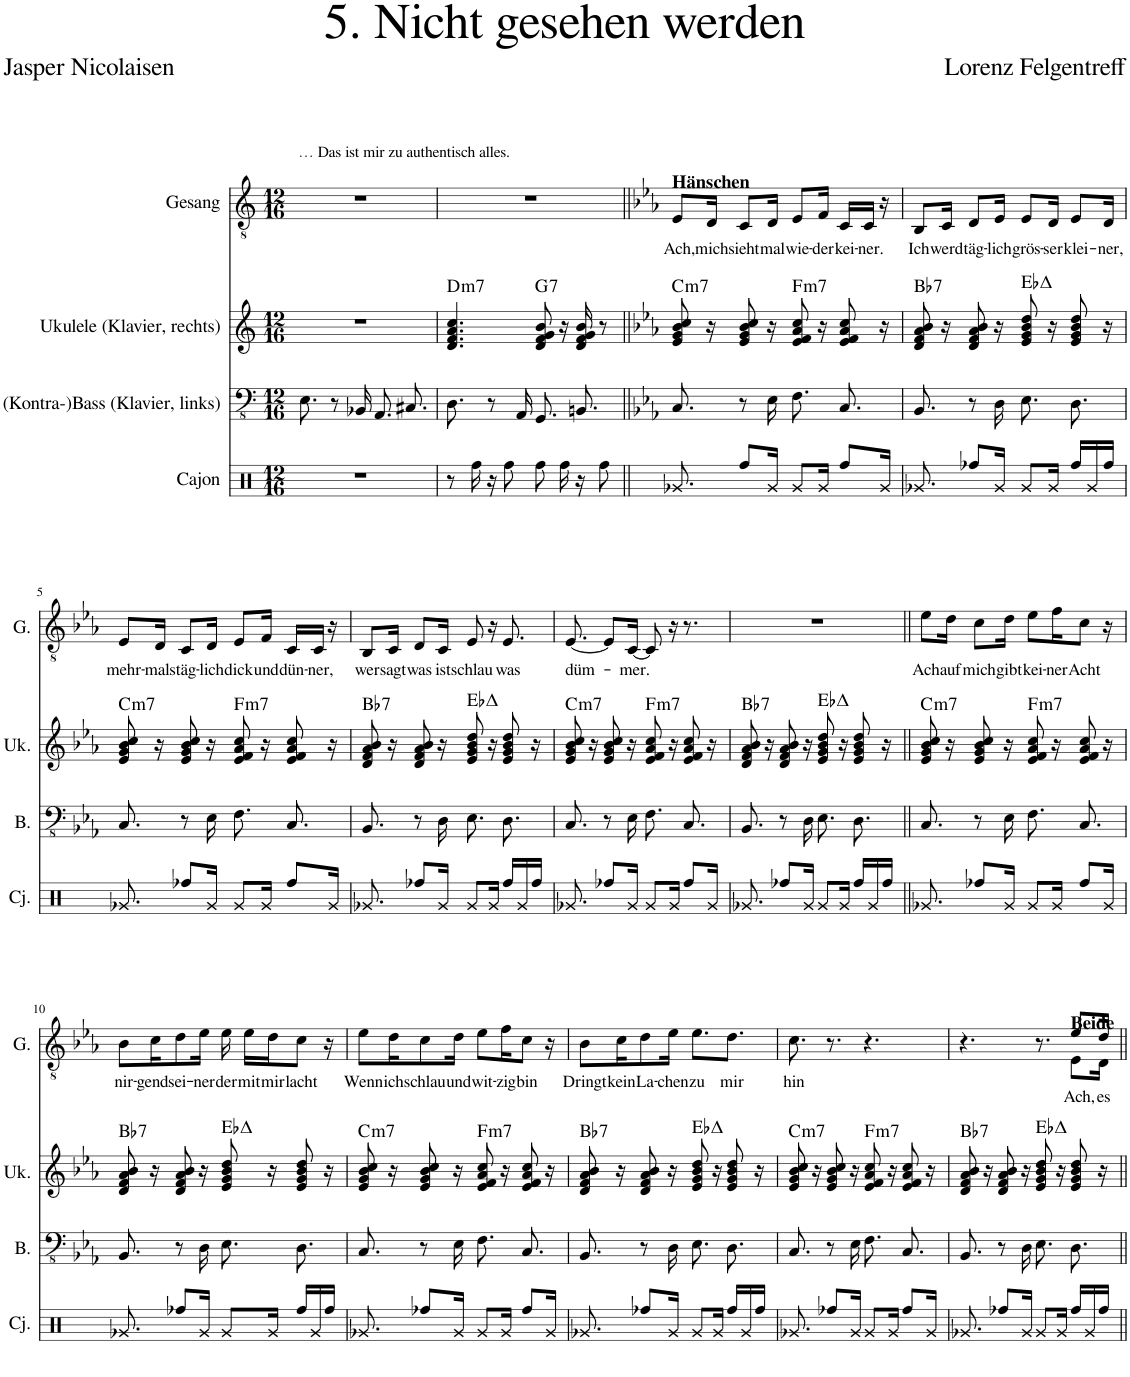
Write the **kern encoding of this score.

**kern	**kern	**kern	**harte	**kern	**text
*part4	*part3	*part2	*part2	*part1	*part1
*staff4	*staff3	*staff2	*	*staff1	*staff1
*I"Cajon	*I"(Kontra-)Bass (Klavier, links)	*I"Ukulele (Klavier, rechts)	*	*I"Gesang	*
*I'Cj.	*I'B.	*I'Uk.	*	*I'G.	*
*clefX	*clefFv4	*clefG2	*	*clefGv2	*
*k[]	*k[]	*k[]	*	*k[]	*
*M12/16	*M12/16	*M12/16	*	*M12/16	*
=1	=1	=1	=1	=1	=1
!	!	!	!	!LO:TX:a:t=… Das ist mir zu authentisch alles.	!
2.r	8.EE\	2.r	.	2.r	.
.	8r	.	.	.	.
.	16BBB-X/	.	.	.	.
.	8.AAA/	.	.	.	.
.	8.CC#X/	.	.	.	.
=2	=2	=2	=2	=2	=2
!	!	!	!LO:H:kt=m7	!	!
8r	8.DD\	4.d/ 4.f/ 4.a/ 4.cc/	D:min7	2.r	.
16Rff\	.	.	.	.	.
16r	8r	.	.	.	.
8Rff\	.	.	.	.	.
.	16AAA/	.	.	.	.
!	!	!	!LO:H:kt=7	!	!
8Rff\	8.GGG/	8d/ 8f/ 8g/ 8b/	G:7	.	.
16Rff\	.	16r	.	.	.
16r	8.BBBn/	16d/ 16f/ 16g/ 16b/	.	.	.
8Rff\	.	8r	.	.	.
=3||	=3||	=3||	=3||	=3||	=3||
*	*k[b-e-a-]	*k[b-e-a-]	*	*k[b-e-a-]	*
!	!	!	!	!LO:TX:a:B:t=Hänschen	!
!	!	!	!LO:H:kt=m7	!	!LO:LY:b
8.Rg/	8.CC/	8e-/ 8g/ 8b-/ 8cc/	C:min7	8E-/L	Ach,
!	!	!	!	!	!LO:LY:b
.	.	16r	.	16D/Jk	mich
!	!	!	!	!	!LO:LY:b
8Rff/L	8r	8e-/ 8g/ 8b-/ 8cc/	.	8C/L	sieht
!	!	!	!	!	!LO:LY:b
16Rg/Jk	16EE-\	16r	.	16D/Jk	mal
!	!	!	!LO:H:kt=m7	!	!LO:LY:b
8Rg/L	8.FF\	8e-/ 8f/ 8a-/ 8cc/	F:min7	8E-/L	wie-
!	!	!	!	!	!LO:LY:b
16Rg/Jk	.	16r	.	16F/Jk	-der
!	!	!	!	!	!LO:LY:b
8Rff/L	8.CC/	8e-/ 8f/ 8a-/ 8cc/	.	16C/LL	kei-
!	!	!	!	!	!LO:LY:b
.	.	.	.	16C/JJ	-ner.
16Rg/Jk	.	16r	.	16r	.
=4	=4	=4	=4	=4	=4
!	!	!	!LO:H:kt=7	!	!LO:LY:b
8.Rg/	8.BBB-/	8d/ 8f/ 8a-/ 8b-/	Bb:7	8BB-/L	Ich
!	!	!	!	!	!LO:LY:b
.	.	16r	.	16C/Jk	werd
!	!	!	!	!	!LO:LY:b
8Rff/L	8r	8d/ 8f/ 8a-/ 8b-/	.	8D/L	täg-
!	!	!	!	!	!LO:LY:b
16Rg/Jk	16DD\	16r	.	16E-/Jk	-lich
!	!	!	!LO:H:kt=Δ	!	!LO:LY:b
8Rg/L	8.EE-\	8e-/ 8g/ 8b-/ 8dd/	.	8E-/L	grös-
!	!	!	!	!	!LO:LY:b
16Rg/Jk	.	16r	.	16D/Jk	-ser
!	!	!	!	!	!LO:LY:b
16Rff/LL	8.DD\	8e-/ 8g/ 8b-/ 8dd/	.	8E-/L	klei-
16Rg/	.	.	.	.	.
!	!	!	!	!	!LO:LY:b
16Rff/JJ	.	16r	.	16D/Jk	-ner,
!!LO:LB:g=z
=5	=5	=5	=5	=5	=5
!	!	!	!LO:H:kt=m7	!	!LO:LY:b
8.Rg/	8.CC/	8e-/ 8g/ 8b-/ 8cc/	C:min7	8E-/L	mehr-
!	!	!	!	!	!LO:LY:b
.	.	16r	.	16D/Jk	-mals
!	!	!	!	!	!LO:LY:b
8Rff/L	8r	8e-/ 8g/ 8b-/ 8cc/	.	8C/L	täg-
!	!	!	!	!	!LO:LY:b
16Rg/Jk	16EE-\	16r	.	16D/Jk	-lich
!	!	!	!LO:H:kt=m7	!	!LO:LY:b
8Rg/L	8.FF\	8e-/ 8f/ 8a-/ 8cc/	F:min7	8E-/L	dick
!	!	!	!	!	!LO:LY:b
16Rg/Jk	.	16r	.	16F/Jk	und
!	!	!	!	!	!LO:LY:b
8Rff/L	8.CC/	8e-/ 8f/ 8a-/ 8cc/	.	16C/LL	dün-
!	!	!	!	!	!LO:LY:b
.	.	.	.	16C/JJ	-ner,
16Rg/Jk	.	16r	.	16r	.
=6	=6	=6	=6	=6	=6
!	!	!	!LO:H:kt=7	!	!LO:LY:b
8.Rg/	8.BBB-/	8d/ 8f/ 8a-/ 8b-/	Bb:7	8BB-/L	wer
!	!	!	!	!	!LO:LY:b
.	.	16r	.	16C/Jk	sagt
!	!	!	!	!	!LO:LY:b
8Rff/L	8r	8d/ 8f/ 8a-/ 8b-/	.	8D/L	was
!	!	!	!	!	!LO:LY:b
16Rg/Jk	16DD\	16r	.	16C/Jk	ist
!	!	!	!LO:H:kt=Δ	!	!LO:LY:b
8Rg/L	8.EE-\	8e-/ 8g/ 8b-/ 8dd/	.	8E-/	schlau
16Rg/Jk	.	16r	.	16r	.
!	!	!	!	!	!LO:LY:b
16Rff/LL	8.DD\	8e-/ 8g/ 8b-/ 8dd/	.	8.E-/	was
16Rg/	.	.	.	.	.
16Rff/JJ	.	16r	.	.	.
=7	=7	=7	=7	=7	=7
!	!	!	!LO:H:kt=m7	!	!LO:LY:b
8.Rg/	8.CC/	8e-/ 8g/ 8b-/ 8cc/	C:min7	[8.E-/	düm-
.	.	16r	.	.	.
8Rff/L	8r	8e-/ 8g/ 8b-/ 8cc/	.	8E-/L]	.
!	!	!	!	!	!LO:LY:b
16Rg/Jk	16EE-\	16r	.	[16C/Jk	-mer.
!	!	!	!LO:H:kt=m7	!	!
8Rg/L	8.FF\	8e-/ 8f/ 8a-/ 8cc/	F:min7	8C/]	.
16Rg/Jk	.	16r	.	16r	.
8Rff/L	8.CC/	8e-/ 8f/ 8a-/ 8cc/	.	8.r	.
16Rg/Jk	.	16r	.	.	.
=8	=8	=8	=8	=8	=8
!	!	!	!LO:H:kt=7	!	!
8.Rg/	8.BBB-/	8d/ 8f/ 8a-/ 8b-/	Bb:7	2.r	.
.	.	16r	.	.	.
8Rff/L	8r	8d/ 8f/ 8a-/ 8b-/	.	.	.
16Rg/Jk	16DD\	16r	.	.	.
!	!	!	!LO:H:kt=Δ	!	!
8Rg/L	8.EE-\	8e-/ 8g/ 8b-/ 8dd/	.	.	.
16Rg/Jk	.	16r	.	.	.
16Rff/LL	8.DD\	8e-/ 8g/ 8b-/ 8dd/	.	.	.
16Rg/	.	.	.	.	.
16Rff/JJ	.	16r	.	.	.
=9||	=9||	=9||	=9||	=9||	=9||
!	!	!	!LO:H:kt=m7	!	!LO:LY:b
8.Rg/	8.CC/	8e-/ 8g/ 8b-/ 8cc/	C:min7	8e-\L	Ach
!	!	!	!	!	!LO:LY:b
.	.	16r	.	16d\Jk	auf
!	!	!	!	!	!LO:LY:b
8Rff/L	8r	8e-/ 8g/ 8b-/ 8cc/	.	8c\L	mich
!	!	!	!	!	!LO:LY:b
16Rg/Jk	16EE-\	16r	.	16d\Jk	gibt
!	!	!	!LO:H:kt=m7	!	!LO:LY:b
8Rg/L	8.FF\	8e-/ 8f/ 8a-/ 8cc/	F:min7	8e-\L	kei-
!	!	!	!	!	!LO:LY:b
16Rg/Jk	.	16r	.	16f\K	-ner
!	!	!	!	!	!LO:LY:b
8Rff/L	8.CC/	8e-/ 8f/ 8a-/ 8cc/	.	8c\J	Acht
16Rg/Jk	.	16r	.	16r	.
!!LO:LB:g=z
=10	=10	=10	=10	=10	=10
!	!	!	!LO:H:kt=7	!	!LO:LY:b
8.Rg/	8.BBB-/	8d/ 8f/ 8a-/ 8b-/	Bb:7	8B-\L	nir-
!	!	!	!	!	!LO:LY:b
.	.	16r	.	16c\K	-gends
!	!	!	!	!	!LO:LY:b
8Rff/L	8r	8d/ 8f/ 8a-/ 8b-/	.	8d\	ei-
!	!	!	!	!	!LO:LY:b
16Rg/Jk	16DD\	16r	.	16e-\Jk	-ner
!	!	!	!LO:H:kt=Δ	!	!LO:LY:b
8Rg/L	8.EE-\	8e-/ 8g/ 8b-/ 8dd/	.	16e-\	der
!	!	!	!	!	!LO:LY:b
.	.	.	.	16e-\LL	mit
!	!	!	!	!	!LO:LY:b
16Rg/Jk	.	16r	.	16d\J	mir
!	!	!	!	!	!LO:LY:b
16Rff/LL	8.DD\	8e-/ 8g/ 8b-/ 8dd/	.	8c\J	lacht
16Rg/	.	.	.	.	.
16Rff/JJ	.	16r	.	16r	.
=11	=11	=11	=11	=11	=11
!	!	!	!LO:H:kt=m7	!	!LO:LY:b
8.Rg/	8.CC/	8e-/ 8g/ 8b-/ 8cc/	C:min7	8e-\L	Wenn
!	!	!	!	!	!LO:LY:b
.	.	16r	.	16d\K	ich
!	!	!	!	!	!LO:LY:b
8Rff/L	8r	8e-/ 8g/ 8b-/ 8cc/	.	8c\	schlau
!	!	!	!	!	!LO:LY:b
16Rg/Jk	16EE-\	16r	.	16d\Jk	und
!	!	!	!LO:H:kt=m7	!	!LO:LY:b
8Rg/L	8.FF\	8e-/ 8f/ 8a-/ 8cc/	F:min7	8e-\L	wit-
!	!	!	!	!	!LO:LY:b
16Rg/Jk	.	16r	.	16f\K	-zig
!	!	!	!	!	!LO:LY:b
8Rff/L	8.CC/	8e-/ 8f/ 8a-/ 8cc/	.	8c\J	bin
16Rg/Jk	.	16r	.	16r	.
=12	=12	=12	=12	=12	=12
!	!	!	!LO:H:kt=7	!	!LO:LY:b
8.Rg/	8.BBB-/	8d/ 8f/ 8a-/ 8b-/	Bb:7	8B-\L	Dringt
!	!	!	!	!	!LO:LY:b
.	.	16r	.	16c\K	kein
!	!	!	!	!	!LO:LY:b
8Rff/L	8r	8d/ 8f/ 8a-/ 8b-/	.	8d\	La-
!	!	!	!	!	!LO:LY:b
16Rg/Jk	16DD\	16r	.	16e-\Jk	-chen
!	!	!	!LO:H:kt=Δ	!	!LO:LY:b
8Rg/L	8.EE-\	8e-/ 8g/ 8b-/ 8dd/	.	8.e-\L	zu
16Rg/Jk	.	16r	.	.	.
!	!	!	!	!	!LO:LY:b
16Rff/LL	8.DD\	8e-/ 8g/ 8b-/ 8dd/	.	8.d\J	mir
16Rg/	.	.	.	.	.
16Rff/JJ	.	16r	.	.	.
=13	=13	=13	=13	=13	=13
!	!	!	!LO:H:kt=m7	!	!LO:LY:b
8.Rg/	8.CC/	8e-/ 8g/ 8b-/ 8cc/	C:min7	8.c\	hin
.	.	16r	.	.	.
8Rff/L	8r	8e-/ 8g/ 8b-/ 8cc/	.	8.r	.
16Rg/Jk	16EE-\	16r	.	.	.
!	!	!	!LO:H:kt=m7	!	!
8Rg/L	8.FF\	8e-/ 8f/ 8a-/ 8cc/	F:min7	4.r	.
16Rg/Jk	.	16r	.	.	.
8Rff/L	8.CC/	8e-/ 8f/ 8a-/ 8cc/	.	.	.
16Rg/Jk	.	16r	.	.	.
=14	=14	=14	=14	=14	=14
*	*	*	*	*^	*
!	!	!	!LO:H:kt=7	!	!	!
8.Rg/	8.BBB-/	8d/ 8f/ 8a-/ 8b-/	Bb:7	4.r	16ryy	.
*	*	*	*	*v	*v	*
.	.	16r	.	.	.
8Rff/L	8r	8d/ 8f/ 8a-/ 8b-/	.	.	.
16Rg/Jk	16DD\	16r	.	.	.
!	!	!	!LO:H:kt=Δ	!	!
8Rg/L	8.EE-\	8e-/ 8g/ 8b-/ 8dd/	.	8.r	.
16Rg/Jk	.	16r	.	.	.
!	!	!	!	!LO:TX:a:B:t=Beide	!
!	!	!	!	!	!LO:LY:b
*	*	*	*	*^	*
16Rff/LL	8.DD\	8e-/ 8g/ 8b-/ 8dd/	.	8e-/L	8E-\L	Ach,
16Rg/	.	.	.	.	.	.
!	!	!	!	!	!	!LO:LY:b
16Rff/JJ	.	16r	.	16d/Jk	16D\Jk	es
*	*	*	*	*v	*v	*
=||	=||	=||	=||	=||	=||
*-	*-	*-	*-	*-	*-
